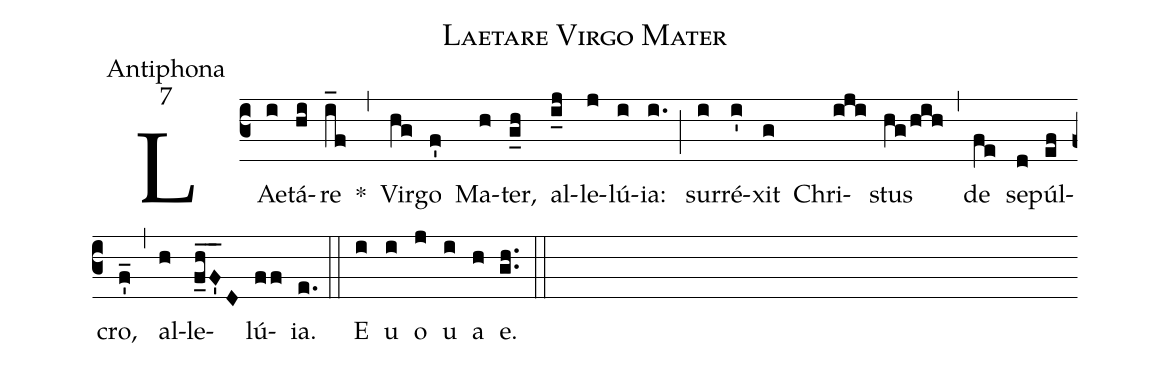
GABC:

name:Laetare Virgo Mater;
office-part:Antiphona;
mode:7;
%%
(c3) LAe(i)tá(hi)re(i_f) *(,) Vir(hg)go(f') Ma(h)ter,(g_h) al(i_j)le(j)lú(i)ia:(i.) (;) sur(i)ré(i')xit(g) Chri(iji)stus(hg/hih) (,) de(fe) se(d)púl(ef)cro,(f'_) (,) al(h)le(f_h_F'_D)lú(ff)ia.(e.) (::) <eu>E(i) u(i) o(j) u(i) a(h) e.</eu>(g.h.) (::)
